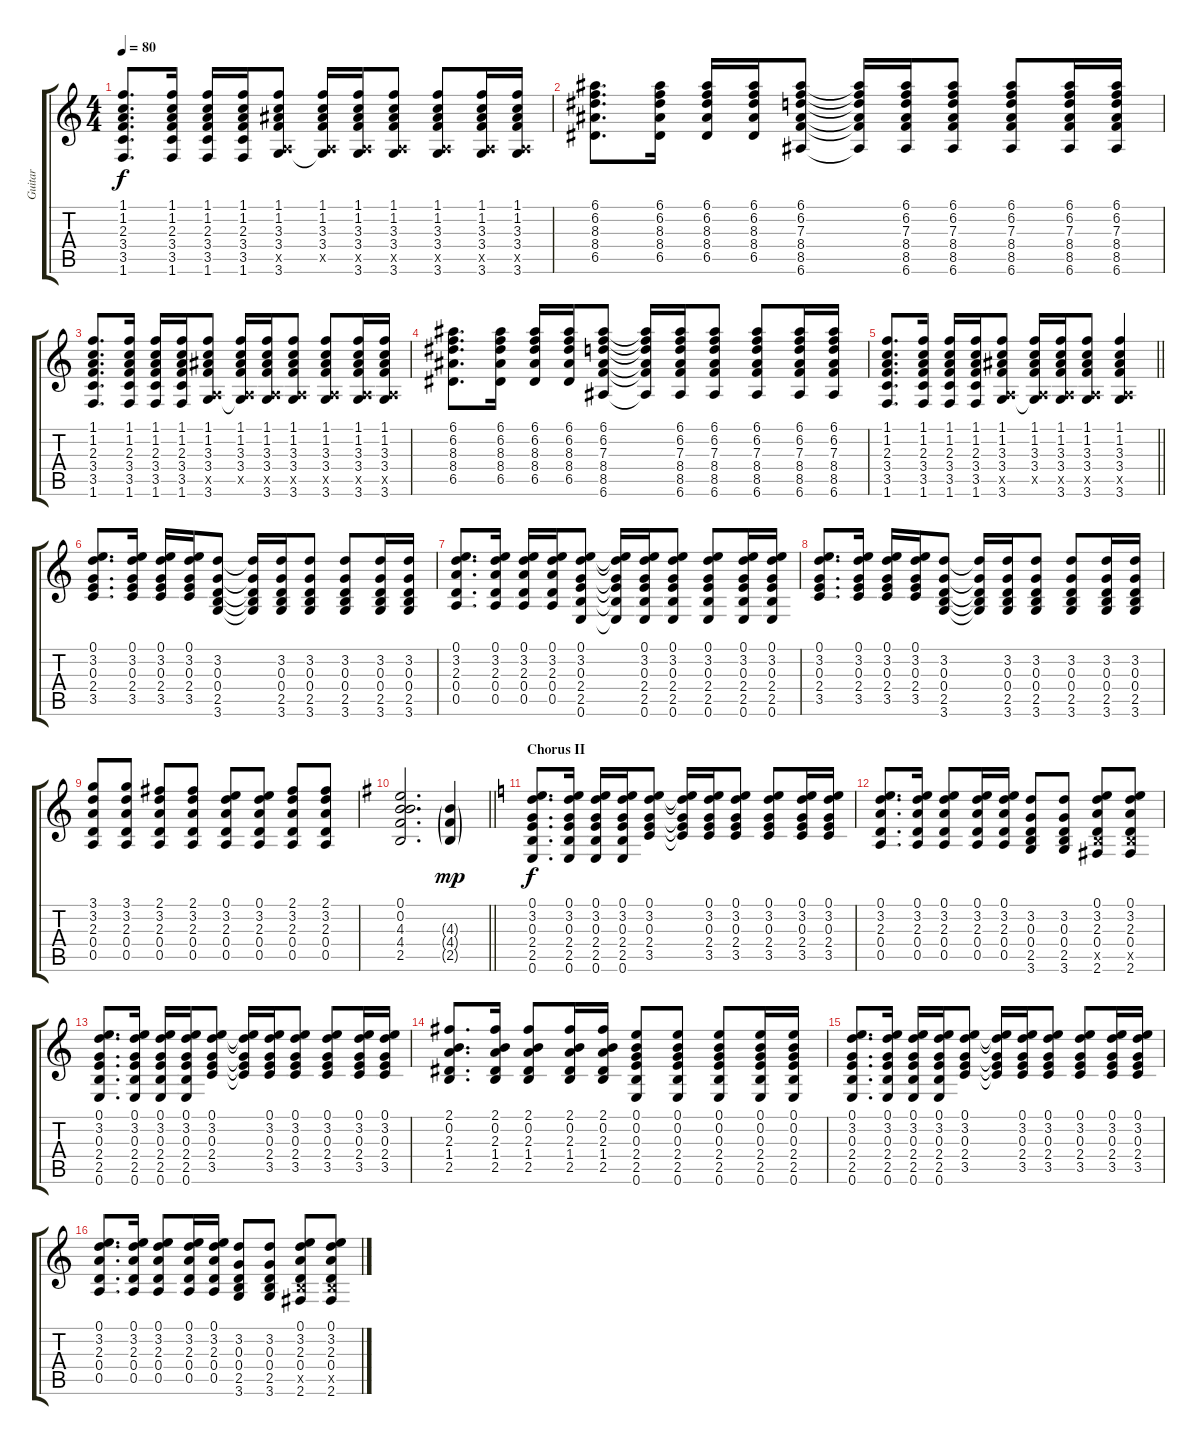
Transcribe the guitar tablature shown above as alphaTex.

\track ("Guitar" "Guitar") {instrument acousticguitarsteel}
\staff {score tabs}
\tuning (E4 B3 G3 D3 A2 E2) {hide}
\ts (4 4)
\tempo 80
\clef g2
\ks c
(1.1 1.2 2.3 3.4 3.5 1.6).8{d dy f} (1.1 1.2 2.3 3.4 3.5 1.6).16 (1.1 1.2 2.3 3.4 3.5 1.6).16 (1.1 1.2 2.3 3.4 3.5 1.6).16 (1.1 1.2 3.3 3.4 0.5{x} 3.6).8 (1.1 1.2 3.3 3.4 0.5{x} 3.6{t}).16 (1.1 1.2 3.3 3.4 0.5{x} 3.6).16 (1.1 1.2 3.3 3.4 0.5{x} 3.6).8 (1.1 1.2 3.3 3.4 0.5{x} 3.6).8 (1.1 1.2 3.3 3.4 0.5{x} 3.6).16 (1.1 1.2 3.3 3.4 0.5{x} 3.6).16 |
(6.1 6.2 8.3 8.4 6.5).8{d} (6.1 6.2 8.3 8.4 6.5).16 (6.1 6.2 8.3 8.4 6.5).16 (6.1 6.2 8.3 8.4 6.5).16 (6.1 6.2 7.3 8.4 8.5 6.6).8 (6.1{t} 6.2{t} 7.3{t} 8.4{t} 8.5{t} 6.6{t}).16 (6.1 6.2 7.3 8.4 8.5 6.6).16 (6.1 6.2 7.3 8.4 8.5 6.6).8 (6.1 6.2 7.3 8.4 8.5 6.6).8 (6.1 6.2 7.3 8.4 8.5 6.6).16 (6.1 6.2 7.3 8.4 8.5 6.6).16 |
(1.1 1.2 2.3 3.4 3.5 1.6).8{d} (1.1 1.2 2.3 3.4 3.5 1.6).16 (1.1 1.2 2.3 3.4 3.5 1.6).16 (1.1 1.2 2.3 3.4 3.5 1.6).16 (1.1 1.2 3.3 3.4 0.5{x} 3.6).8 (1.1 1.2 3.3 3.4 0.5{x} 3.6{t}).16 (1.1 1.2 3.3 3.4 0.5{x} 3.6).16 (1.1 1.2 3.3 3.4 0.5{x} 3.6).8 (1.1 1.2 3.3 3.4 0.5{x} 3.6).8 (1.1 1.2 3.3 3.4 0.5{x} 3.6).16 (1.1 1.2 3.3 3.4 0.5{x} 3.6).16 |
(6.1 6.2 8.3 8.4 6.5).8{d} (6.1 6.2 8.3 8.4 6.5).16 (6.1 6.2 8.3 8.4 6.5).16 (6.1 6.2 8.3 8.4 6.5).16 (6.1 6.2 7.3 8.4 8.5 6.6).8 (6.1{t} 6.2{t} 7.3{t} 8.4{t} 8.5{t} 6.6{t}).16 (6.1 6.2 7.3 8.4 8.5 6.6).16 (6.1 6.2 7.3 8.4 8.5 6.6).8 (6.1 6.2 7.3 8.4 8.5 6.6).8 (6.1 6.2 7.3 8.4 8.5 6.6).16 (6.1 6.2 7.3 8.4 8.5 6.6).16 |
\barLineRight lightlight
(1.1 1.2 2.3 3.4 3.5 1.6).8{d} (1.1 1.2 2.3 3.4 3.5 1.6).16 (1.1 1.2 2.3 3.4 3.5 1.6).16 (1.1 1.2 2.3 3.4 3.5 1.6).16 (1.1 1.2 3.3 3.4 0.5{x} 3.6).8 (1.1 1.2 3.3 3.4 0.5{x} 3.6{t}).16 (1.1 1.2 3.3 3.4 0.5{x} 3.6).16 (1.1 1.2 3.3 3.4 0.5{x} 3.6).8 (1.1 1.2 3.3 3.4 0.5{x} 3.6).4 |
\section ("" "")
(0.1 3.2 0.3 2.4 3.5).8{d} (0.1 3.2 0.3 2.4 3.5).16 (0.1 3.2 0.3 2.4 3.5).16 (0.1 3.2 0.3 2.4 3.5).16 (3.2 0.3 0.4 2.5 3.6).8 (3.2{t} 0.3{t} 0.4{t} 2.5{t} 3.6{t}).16 (3.2 0.3 0.4 2.5 3.6).16 (3.2 0.3 0.4 2.5 3.6).8 (3.2 0.3 0.4 2.5 3.6).8 (3.2 0.3 0.4 2.5 3.6).16 (3.2 0.3 0.4 2.5 3.6).16 |
(0.1 3.2 2.3 0.4 0.5).8{d} (0.1 3.2 2.3 0.4 0.5).16 (0.1 3.2 2.3 0.4 0.5).16 (0.1 3.2 2.3 0.4 0.5).16 (0.1 3.2 0.3 2.4 2.5 0.6).8 (0.1{t} 3.2{t} 0.3{t} 2.4{t} 2.5{t} 0.6{t}).16 (0.1 3.2 0.3 2.4 2.5 0.6).16 (0.1 3.2 0.3 2.4 2.5 0.6).8 (0.1 3.2 0.3 2.4 2.5 0.6).8 (0.1 3.2 0.3 2.4 2.5 0.6).16 (0.1 3.2 0.3 2.4 2.5 0.6).16 |
(0.1 3.2 0.3 2.4 3.5).8{d} (0.1 3.2 0.3 2.4 3.5).16 (0.1 3.2 0.3 2.4 3.5).16 (0.1 3.2 0.3 2.4 3.5).16 (3.2 0.3 0.4 2.5 3.6).8 (3.2{t} 0.3{t} 0.4{t} 2.5{t} 3.6{t}).16 (3.2 0.3 0.4 2.5 3.6).16 (3.2 0.3 0.4 2.5 3.6).8 (3.2 0.3 0.4 2.5 3.6).8 (3.2 0.3 0.4 2.5 3.6).16 (3.2 0.3 0.4 2.5 3.6).16 |
(3.1 3.2 2.3 0.4 0.5).8 (3.1 3.2 2.3 0.4 0.5).8 (2.1 3.2 2.3 0.4 0.5).8 (2.1 3.2 2.3 0.4 0.5).8 (0.1 3.2 2.3 0.4 0.5).8 (0.1 3.2 2.3 0.4 0.5).8 (2.1 3.2 2.3 0.4 0.5).8 (2.1 3.2 2.3 0.4 0.5).8 |
\barLineRight lightlight
\ks g
(0.1 0.2 4.3 4.4 2.5).2{d volume 16} (4.3{g} 4.4{g} 2.5{g}).4{dy mp} |
\section ("" "Chorus II")
\ks c
(0.1 3.2 0.3 2.4 2.5 0.6).8{d dy f volume 13} (0.1 3.2 0.3 2.4 2.5 0.6).16 (0.1 3.2 0.3 2.4 2.5 0.6).16 (0.1 3.2 0.3 2.4 2.5 0.6).16 (0.1 3.2 0.3 2.4 3.5).8 (0.1{t} 3.2{t} 0.3{t} 2.4{t} 3.5{t}).16 (0.1 3.2 0.3 2.4 3.5).16 (0.1 3.2 0.3 2.4 3.5).8 (0.1 3.2 0.3 2.4 3.5).8 (0.1 3.2 0.3 2.4 3.5).16 (0.1 3.2 0.3 2.4 3.5).16 |
(0.1 3.2 2.3 0.4 0.5).8{d} (0.1 3.2 2.3 0.4 0.5).16 (0.1 3.2 2.3 0.4 0.5).8 (0.1 3.2 2.3 0.4 0.5).16 (0.1 3.2 2.3 0.4 0.5).16 (3.2 0.3 0.4 2.5 3.6).8 (3.2 0.3 0.4 2.5 3.6).8 (0.1 3.2 2.3 0.4 2.5{x} 2.6).8 (0.1 3.2 2.3 0.4 2.5{x} 2.6).8 |
(0.1 3.2 0.3 2.4 2.5 0.6).8{d} (0.1 3.2 0.3 2.4 2.5 0.6).16 (0.1 3.2 0.3 2.4 2.5 0.6).16 (0.1 3.2 0.3 2.4 2.5 0.6).16 (0.1 3.2 0.3 2.4 3.5).8 (0.1{t} 3.2{t} 0.3{t} 2.4{t} 3.5{t}).16 (0.1 3.2 0.3 2.4 3.5).16 (0.1 3.2 0.3 2.4 3.5).8 (0.1 3.2 0.3 2.4 3.5).8 (0.1 3.2 0.3 2.4 3.5).16 (0.1 3.2 0.3 2.4 3.5).16 |
(2.1 0.2 2.3 1.4 2.5).8{d} (2.1 0.2 2.3 1.4 2.5).16 (2.1 0.2 2.3 1.4 2.5).8 (2.1 0.2 2.3 1.4 2.5).16 (2.1 0.2 2.3 1.4 2.5).16 (0.1 0.2 0.3 2.4 2.5 0.6).8 (0.1 0.2 0.3 2.4 2.5 0.6).8 (0.1 0.2 0.3 2.4 2.5 0.6).8 (0.1 0.2 0.3 2.4 2.5 0.6).16 (0.1 0.2 0.3 2.4 2.5 0.6).16 |
(0.1 3.2 0.3 2.4 2.5 0.6).8{d} (0.1 3.2 0.3 2.4 2.5 0.6).16 (0.1 3.2 0.3 2.4 2.5 0.6).16 (0.1 3.2 0.3 2.4 2.5 0.6).16 (0.1 3.2 0.3 2.4 3.5).8 (0.1{t} 3.2{t} 0.3{t} 2.4{t} 3.5{t}).16 (0.1 3.2 0.3 2.4 3.5).16 (0.1 3.2 0.3 2.4 3.5).8 (0.1 3.2 0.3 2.4 3.5).8 (0.1 3.2 0.3 2.4 3.5).16 (0.1 3.2 0.3 2.4 3.5).16 |
(0.1 3.2 2.3 0.4 0.5).8{d} (0.1 3.2 2.3 0.4 0.5).16 (0.1 3.2 2.3 0.4 0.5).8 (0.1 3.2 2.3 0.4 0.5).16 (0.1 3.2 2.3 0.4 0.5).16 (3.2 0.3 0.4 2.5 3.6).8 (3.2 0.3 0.4 2.5 3.6).8 (0.1 3.2 2.3 0.4 2.5{x} 2.6).8 (0.1 3.2 2.3 0.4 2.5{x} 2.6).8
